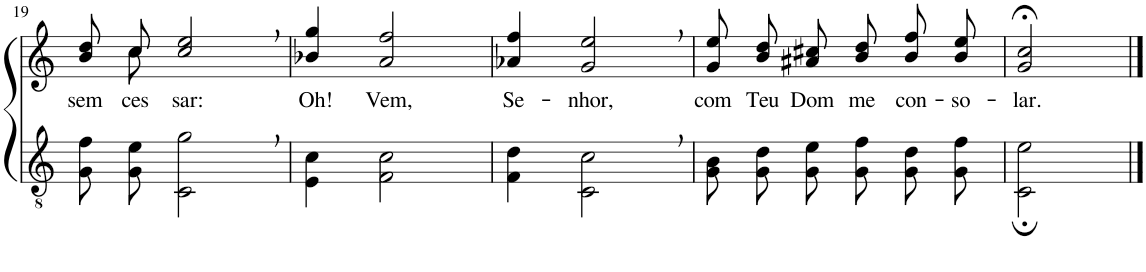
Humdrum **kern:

**kern	**kern	**text
*part2	*part1	*part1
*staff2	*staff1	*staff1
*I"Parte III e IV	*I"Parte I e II	*
!!LO:PB:g=z
*clefGv2	*clefG2	*
*Trd3c5	*Trd3c5	*
*k[]	*k[]	*
*M3/4	*M3/4	*
=19	=19	=19
!	!	!LO:LY:b
*	*^	*
8G\ 8f\L	8b\ 8dd\L	8ryy	sem
!	!	!	!LO:LY:b
8G\ 8e\J	8cc\J	8cc\	ces-
!	!	!	!LO:LY:b
2C\, 2g\,	2cc/, 2ee/,	2ryy	-sar:
=20	=20	=20	=20
!	!	!	!LO:LY:b
*	*v	*v	*
4E\ 4c\	4b-X/ 4gg/	Oh!
!	!	!LO:LY:b
2F\ 2c\	2a/ 2ff/	Vem,
=21	=21	=21
!	!	!LO:LY:b
4F\ 4d\	4a-X/ 4ff/	Se-
!	!	!LO:LY:b
2C\, 2c\,	2g/, 2ee/,	-nhor,
=22	=22	=22
!	!	!LO:LY:b
8G\ 8B\L	8g\ 8ee\L	com
!	!	!LO:LY:b
8G\ 8d\J	8b\ 8dd\J	Teu
!	!	!LO:LY:b
8G\ 8e\L	8a#X\ 8cc#X\L	Dom
!	!	!LO:LY:b
8G\ 8f\J	8b\ 8dd\J	me
!	!	!LO:LY:b
8G\ 8d\L	8b\ 8ff\L	con-
!	!	!LO:LY:b
8G\ 8f\J	8b\ 8ee\J	-so-
=23	=23	=23
!	!	!LO:LY:b
2C\; 2e\;	2g/;< 2cc/;<	-lar.
==	==	==
*-	*-	*-
